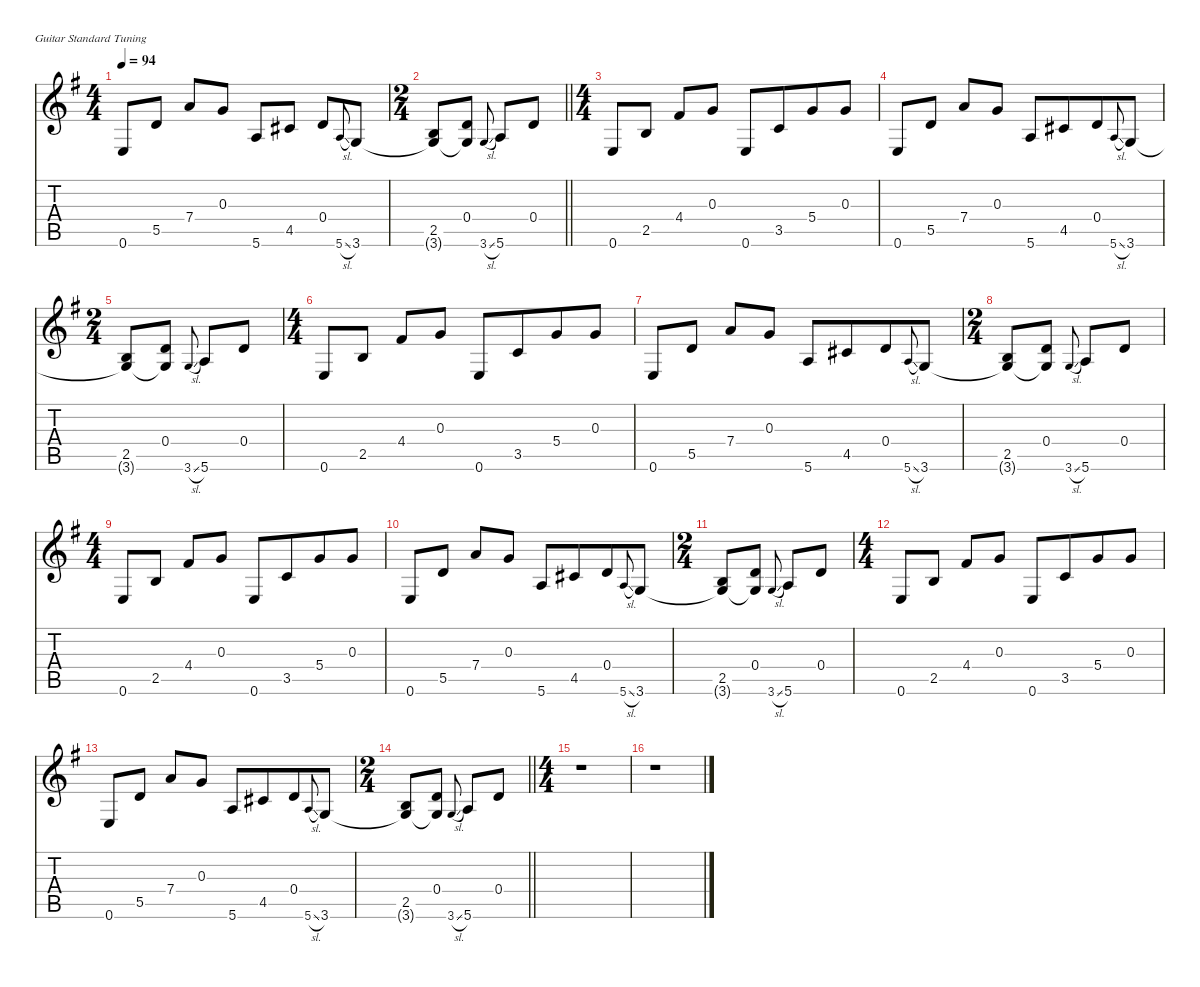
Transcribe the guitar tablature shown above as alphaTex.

\defaultSystemsLayout 4
\hideDynamics
\bracketExtendMode nobrackets
\singleTrackTrackNamePolicy hidden
\multiTrackTrackNamePolicy hidden
\firstSystemTrackNameMode fullname
\firstSystemTrackNameOrientation horizontal
\otherSystemsTrackNameOrientation horizontal
\track ("James Hetfield" "el.guit.") {defaultSystemsLayout 6 instrument electricguitarclean}
\staff {score tabs}
\tuning (E4 B3 G3 D3 A2 E2)
\ts (4 4)
\tempo 94
\clef g2
\ks eminor
0.6{acc forcenatural}.8{dy p beam Up} 5.5{acc forcenatural}.8{beam Up} 7.4{acc forcenatural}.8{beam Up} 0.3{acc forcenatural}.8{beam Up} 5.6{acc forcenatural}.8{beam Up} 4.5{acc #}.8{beam Up} 0.4{acc forcenatural}.8{beam Up} 5.6{sl acc forcenatural}.8{gr onbeat beam Up} 3.6{acc forcenatural}.8{beam Up} |
\ts (2 4)
\beaming (8 2 2)
\barLineRight lightlight
(2.5{acc forcenatural} 3.6{t acc forcenatural}).8{beam Up} (0.4{acc forcenatural} 3.6{t acc forcenatural}).8{beam Up} 3.6{sl acc forcenatural}.8{gr onbeat beam Up} 5.6{acc forcenatural}.8{beam Up} 0.4{acc forcenatural}.8{beam Up} |
\ts (4 4)
\beaming (8 2 2 4)
0.6{acc forcenatural}.8{dy f beam Up} 2.5{acc forcenatural}.8{beam Up} 4.4{acc #}.8{beam Up} 0.3{acc forcenatural}.8{beam Up} 0.6{acc forcenatural}.8{beam Up} 3.5{acc forcenatural}.8{beam Up} 5.4{acc forcenatural}.8{beam Up} 0.3{acc forcenatural}.8{beam Up} |
0.6{acc forcenatural}.8{beam Up} 5.5{acc forcenatural}.8{beam Up} 7.4{acc forcenatural}.8{beam Up} 0.3{acc forcenatural}.8{beam Up} 5.6{acc forcenatural}.8{beam Up} 4.5{acc #}.8{beam Up} 0.4{acc forcenatural}.8{beam Up} 5.6{sl acc forcenatural}.8{gr onbeat beam Up} 3.6{acc forcenatural}.8{beam Up} |
\ts (2 4)
\beaming (8 2 2)
(2.5{acc forcenatural} 3.6{t acc forcenatural}).8{beam Up} (0.4{acc forcenatural} 3.6{t acc forcenatural}).8{beam Up} 3.6{sl acc forcenatural}.8{gr onbeat beam Up} 5.6{acc forcenatural}.8{beam Up} 0.4{acc forcenatural}.8{beam Up} |
\ts (4 4)
\beaming (8 2 2 4)
0.6{acc forcenatural}.8{beam Up} 2.5{acc forcenatural}.8{beam Up} 4.4{acc #}.8{beam Up} 0.3{acc forcenatural}.8{beam Up} 0.6{acc forcenatural}.8{beam Up} 3.5{acc forcenatural}.8{beam Up} 5.4{acc forcenatural}.8{beam Up} 0.3{acc forcenatural}.8{beam Up} |
0.6{acc forcenatural}.8{beam Up} 5.5{acc forcenatural}.8{beam Up} 7.4{acc forcenatural}.8{beam Up} 0.3{acc forcenatural}.8{beam Up} 5.6{acc forcenatural}.8{beam Up} 4.5{acc #}.8{beam Up} 0.4{acc forcenatural}.8{beam Up} 5.6{sl acc forcenatural}.8{gr onbeat beam Up} 3.6{acc forcenatural}.8{beam Up} |
\ts (2 4)
\beaming (8 2 2)
(2.5{acc forcenatural} 3.6{t acc forcenatural}).8{beam Up} (0.4{acc forcenatural} 3.6{t acc forcenatural}).8{beam Up} 3.6{sl acc forcenatural}.8{gr onbeat beam Up} 5.6{acc forcenatural}.8{beam Up} 0.4{acc forcenatural}.8{beam Up} |
\ts (4 4)
\beaming (8 2 2 4)
0.6{acc forcenatural}.8{beam Up} 2.5{acc forcenatural}.8{beam Up} 4.4{acc #}.8{beam Up} 0.3{acc forcenatural}.8{beam Up} 0.6{acc forcenatural}.8{beam Up} 3.5{acc forcenatural}.8{beam Up} 5.4{acc forcenatural}.8{beam Up} 0.3{acc forcenatural}.8{beam Up} |
0.6{acc forcenatural}.8{beam Up} 5.5{acc forcenatural}.8{beam Up} 7.4{acc forcenatural}.8{beam Up} 0.3{acc forcenatural}.8{beam Up} 5.6{acc forcenatural}.8{beam Up} 4.5{acc #}.8{beam Up} 0.4{acc forcenatural}.8{beam Up} 5.6{sl acc forcenatural}.8{gr onbeat beam Up} 3.6{acc forcenatural}.8{beam Up} |
\ts (2 4)
\beaming (8 2 2)
(2.5{acc forcenatural} 3.6{t acc forcenatural}).8{beam Up} (0.4{acc forcenatural} 3.6{t acc forcenatural}).8{beam Up} 3.6{sl acc forcenatural}.8{gr onbeat beam Up} 5.6{acc forcenatural}.8{beam Up} 0.4{acc forcenatural}.8{beam Up} |
\ts (4 4)
\beaming (8 2 2 4)
0.6{acc forcenatural}.8{beam Up} 2.5{acc forcenatural}.8{beam Up} 4.4{acc #}.8{beam Up} 0.3{acc forcenatural}.8{beam Up} 0.6{acc forcenatural}.8{beam Up} 3.5{acc forcenatural}.8{beam Up} 5.4{acc forcenatural}.8{beam Up} 0.3{acc forcenatural}.8{beam Up} |
0.6{acc forcenatural}.8{beam Up} 5.5{acc forcenatural}.8{beam Up} 7.4{acc forcenatural}.8{beam Up} 0.3{acc forcenatural}.8{beam Up} 5.6{acc forcenatural}.8{beam Up} 4.5{acc #}.8{beam Up} 0.4{acc forcenatural}.8{beam Up} 5.6{sl acc forcenatural}.8{gr onbeat beam Up} 3.6{acc forcenatural}.8{beam Up} |
\ts (2 4)
\beaming (8 2 2)
\barLineRight lightlight
(2.5{acc forcenatural} 3.6{t acc forcenatural}).8{beam Up} (0.4{acc forcenatural} 3.6{t acc forcenatural}).8{beam Up} 3.6{sl acc forcenatural}.8{gr onbeat beam Up} 5.6{acc forcenatural}.8{beam Up} 0.4{acc forcenatural}.8{beam Up} |
\ts (4 4)
\beaming (8 2 2 4)
r.1{beam Down} |
r.1{beam Down}
